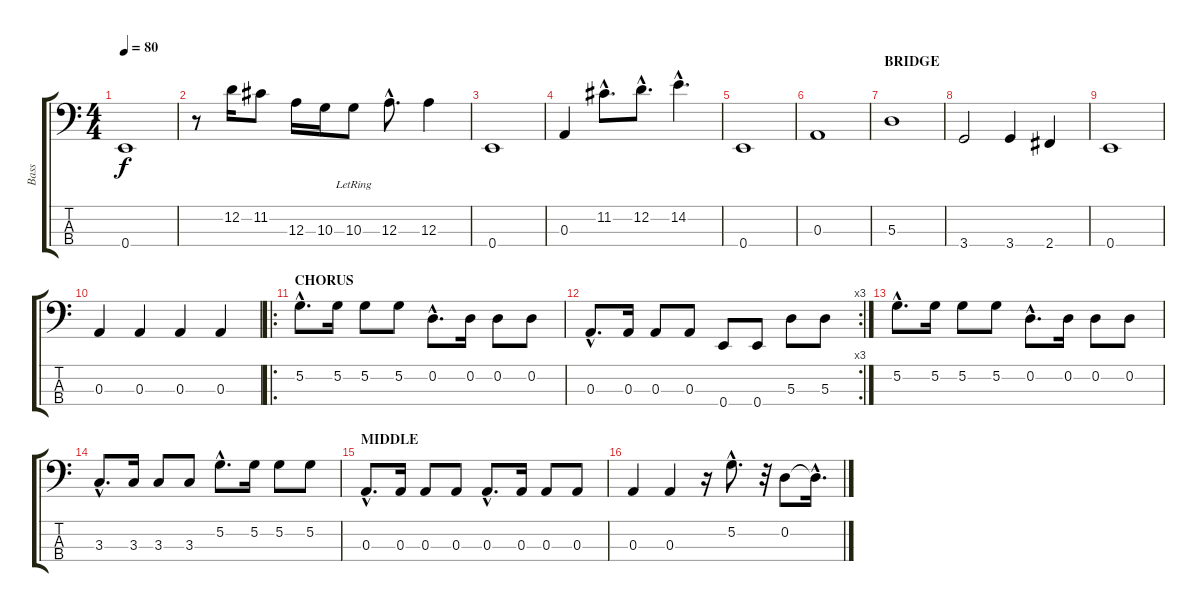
\track ("Bass" "Bass") {instrument electricbassfinger}
\staff {score tabs}
\tuning (G2 D2 A1 E1) {hide}
\ts (4 4)
\tempo 80
\clef f4
\ks c
0.4.1{dy f} |
r.8 12.2.16 11.2.8 12.3.16 10.3.16 10.3{lr}.8 12.3{hac}.8{d} 12.3.4 |
0.4.1 |
0.3.4 11.2{hac}.8{d} 12.2{hac}.8{d} 14.2{hac}.4{d} |
0.4.1 |
0.3.1 |
\section ("" "BRIDGE")
5.3.1 |
3.4.2 3.4.4 2.4.4 |
0.4.1 |
0.3.4 0.3.4 0.3.4 0.3.4 |
\ro
\section ("" "CHORUS")
5.2{hac}.8{d} 5.2.16 5.2.8 5.2.8 0.2{hac}.8{d} 0.2.16 0.2.8 0.2.8 |
\rc 3
0.3{hac}.8{d} 0.3.16 0.3.8 0.3.8 0.4.8 0.4.8 5.3.8 5.3.8 |
5.2{hac}.8{d} 5.2.16 5.2.8 5.2.8 0.2{hac}.8{d} 0.2.16 0.2.8 0.2.8 |
3.3{hac}.8{d} 3.3.16 3.3.8 3.3.8 5.2{hac}.8{d} 5.2.16 5.2.8 5.2.8 |
\section ("" "MIDDLE")
0.3{hac}.8{d} 0.3.16 0.3.8 0.3.8 0.3{hac}.8{d} 0.3.16 0.3.8 0.3.8 |
0.3.4 0.3.4 r.16 5.2{hac}.8{d} r.32 0.2.8 0.2{hac t}.16{d}
